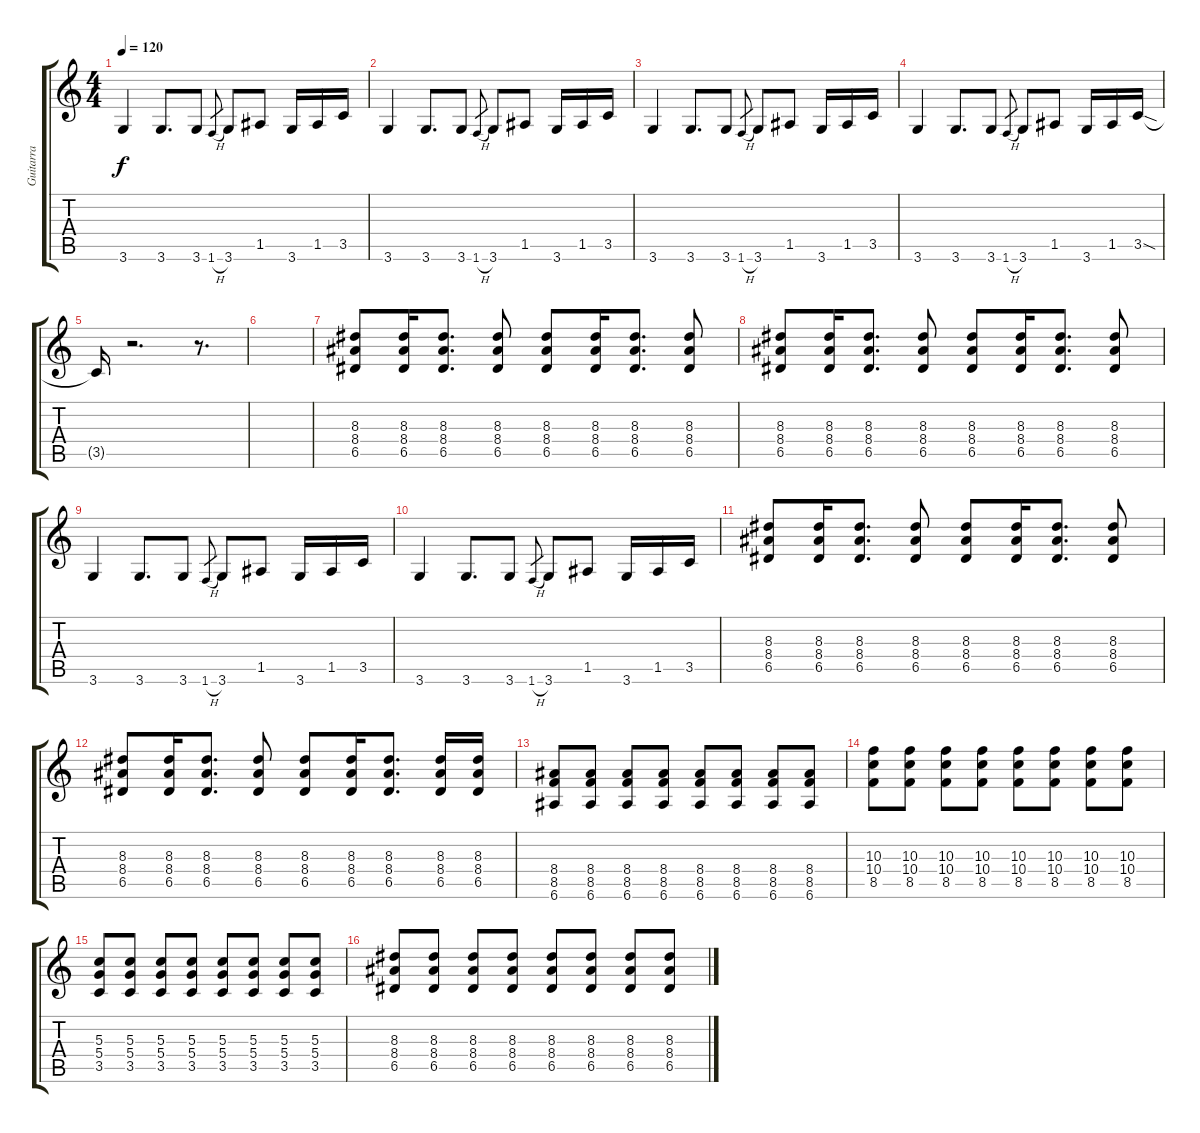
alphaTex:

\track ("Guitarra" "Guitarra") {instrument overdrivenguitar}
\staff {score tabs}
\tuning (E4 B3 G3 D3 A2 E2) {hide}
\ts (4 4)
\tempo 120
\clef g2
\ks c
3.6.4{dy f} 3.6.8{d} 3.6.8 1.6{h}.8{gr} 3.6.8 1.5.8 3.6.16 1.5.16 3.5.16 |
3.6.4 3.6.8{d} 3.6.8 1.6{h}.8{gr} 3.6.8 1.5.8 3.6.16 1.5.16 3.5.16 |
3.6.4 3.6.8{d} 3.6.8 1.6{h}.8{gr} 3.6.8 1.5.8 3.6.16 1.5.16 3.5.16 |
3.6.4 3.6.8{d} 3.6.8 1.6{h}.8{gr} 3.6.8 1.5.8 3.6.16 1.5.16 3.5{sod}.16 |
3.5{t}.16 r.2{d} r.8{d} |
|
(8.3 8.4 6.5).8 (8.3 8.4 6.5).16 (8.3 8.4 6.5).8{d} (8.3 8.4 6.5).8 (8.3 8.4 6.5).8 (8.3 8.4 6.5).16 (8.3 8.4 6.5).8{d} (8.3 8.4 6.5).8 |
(8.3 8.4 6.5).8 (8.3 8.4 6.5).16 (8.3 8.4 6.5).8{d} (8.3 8.4 6.5).8 (8.3 8.4 6.5).8 (8.3 8.4 6.5).16 (8.3 8.4 6.5).8{d} (8.3 8.4 6.5).8 |
3.6.4 3.6.8{d} 3.6.8 1.6{h}.8{gr} 3.6.8 1.5.8 3.6.16 1.5.16 3.5.16 |
3.6.4 3.6.8{d} 3.6.8 1.6{h}.8{gr} 3.6.8 1.5.8 3.6.16 1.5.16 3.5.16 |
(8.3 8.4 6.5).8 (8.3 8.4 6.5).16 (8.3 8.4 6.5).8{d} (8.3 8.4 6.5).8 (8.3 8.4 6.5).8 (8.3 8.4 6.5).16 (8.3 8.4 6.5).8{d} (8.3 8.4 6.5).8 |
(8.3 8.4 6.5).8 (8.3 8.4 6.5).16 (8.3 8.4 6.5).8{d} (8.3 8.4 6.5).8 (8.3 8.4 6.5).8 (8.3 8.4 6.5).16 (8.3 8.4 6.5).8{d} (8.3 8.4 6.5).16 (8.3 8.4 6.5).16 |
(8.4 8.5 6.6).8 (8.4 8.5 6.6).8 (8.4 8.5 6.6).8 (8.4 8.5 6.6).8 (8.4 8.5 6.6).8 (8.4 8.5 6.6).8 (8.4 8.5 6.6).8 (8.4 8.5 6.6).8 |
(10.3 10.4 8.5).8 (10.3 10.4 8.5).8 (10.3 10.4 8.5).8 (10.3 10.4 8.5).8 (10.3 10.4 8.5).8 (10.3 10.4 8.5).8 (10.3 10.4 8.5).8 (10.3 10.4 8.5).8 |
(5.3 5.4 3.5).8 (5.3 5.4 3.5).8 (5.3 5.4 3.5).8 (5.3 5.4 3.5).8 (5.3 5.4 3.5).8 (5.3 5.4 3.5).8 (5.3 5.4 3.5).8 (5.3 5.4 3.5).8 |
(8.3 8.4 6.5).8 (8.3 8.4 6.5).8 (8.3 8.4 6.5).8 (8.3 8.4 6.5).8 (8.3 8.4 6.5).8 (8.3 8.4 6.5).8 (8.3 8.4 6.5).8 (8.3 8.4 6.5).8
